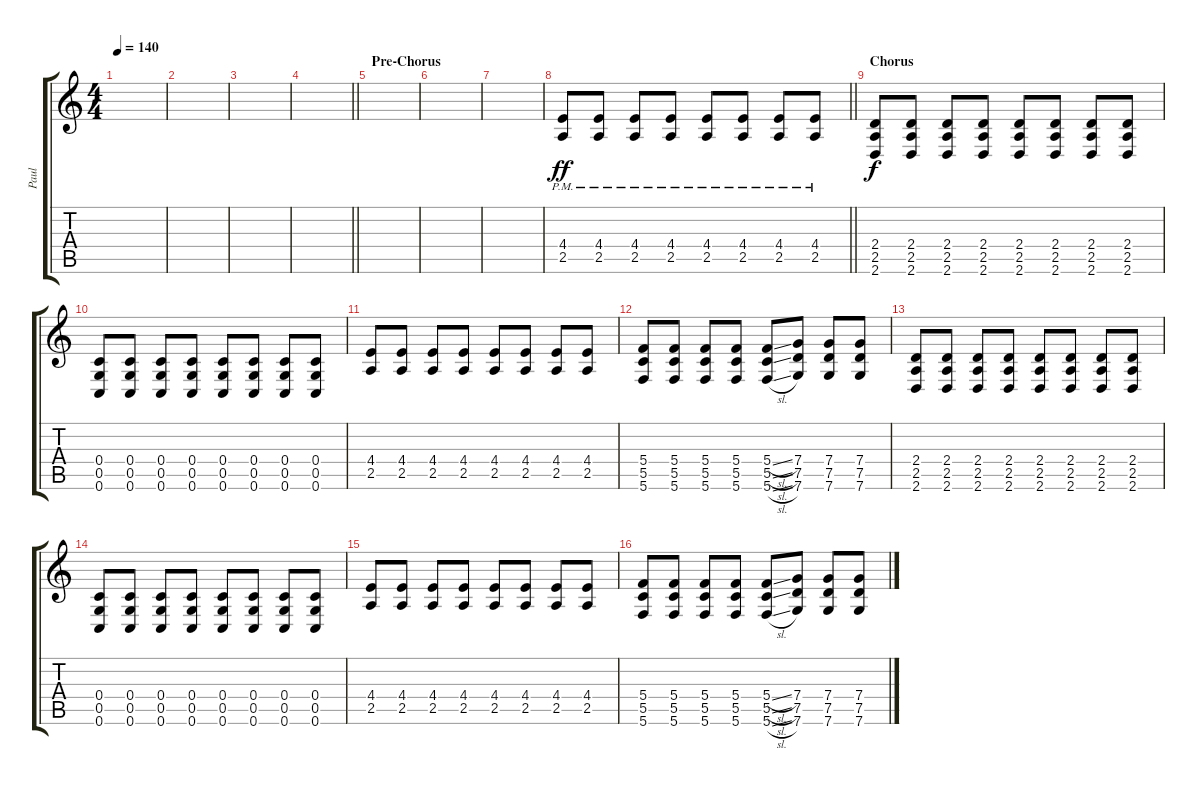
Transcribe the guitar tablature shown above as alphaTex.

\track ("Paul" "Paul") {instrument distortionguitar}
\staff {score tabs}
\tuning (D4 A3 F3 C3 G2 C2) {hide}
\ts (4 4)
\tempo 140
\clef g2
\ks c
|
|
|
\barLineRight lightlight
|
\section ("" "Pre-Chorus")
|
|
|
\barLineRight lightlight
(4.4{pm} 2.5{pm}).8{dy ff} (4.4{pm} 2.5{pm}).8 (4.4{pm} 2.5{pm}).8 (4.4{pm} 2.5{pm}).8 (4.4{pm} 2.5{pm}).8 (4.4{pm} 2.5{pm}).8 (4.4{pm} 2.5{pm}).8 (4.4{pm} 2.5{pm}).8 |
\section ("" "Chorus")
(2.4 2.5 2.6).8{dy f} (2.4 2.5 2.6).8 (2.4 2.5 2.6).8 (2.4 2.5 2.6).8 (2.4 2.5 2.6).8 (2.4 2.5 2.6).8 (2.4 2.5 2.6).8 (2.4 2.5 2.6).8 |
(0.4 0.5 0.6).8 (0.4 0.5 0.6).8 (0.4 0.5 0.6).8 (0.4 0.5 0.6).8 (0.4 0.5 0.6).8 (0.4 0.5 0.6).8 (0.4 0.5 0.6).8 (0.4 0.5 0.6).8 |
(4.4 2.5).8 (4.4 2.5).8 (4.4 2.5).8 (4.4 2.5).8 (4.4 2.5).8 (4.4 2.5).8 (4.4 2.5).8 (4.4 2.5).8 |
(5.4 5.5 5.6).8 (5.4 5.5 5.6).8 (5.4 5.5 5.6).8 (5.4 5.5 5.6).8 (5.4{sl} 5.5{sl} 5.6{sl}).8 (7.4 7.5 7.6).8 (7.4 7.5 7.6).8 (7.4 7.5 7.6).8 |
(2.4 2.5 2.6).8 (2.4 2.5 2.6).8 (2.4 2.5 2.6).8 (2.4 2.5 2.6).8 (2.4 2.5 2.6).8 (2.4 2.5 2.6).8 (2.4 2.5 2.6).8 (2.4 2.5 2.6).8 |
(0.4 0.5 0.6).8 (0.4 0.5 0.6).8 (0.4 0.5 0.6).8 (0.4 0.5 0.6).8 (0.4 0.5 0.6).8 (0.4 0.5 0.6).8 (0.4 0.5 0.6).8 (0.4 0.5 0.6).8 |
(4.4 2.5).8 (4.4 2.5).8 (4.4 2.5).8 (4.4 2.5).8 (4.4 2.5).8 (4.4 2.5).8 (4.4 2.5).8 (4.4 2.5).8 |
(5.4 5.5 5.6).8 (5.4 5.5 5.6).8 (5.4 5.5 5.6).8 (5.4 5.5 5.6).8 (5.4{sl} 5.5{sl} 5.6{sl}).8 (7.4 7.5 7.6).8 (7.4 7.5 7.6).8 (7.4 7.5 7.6).8
